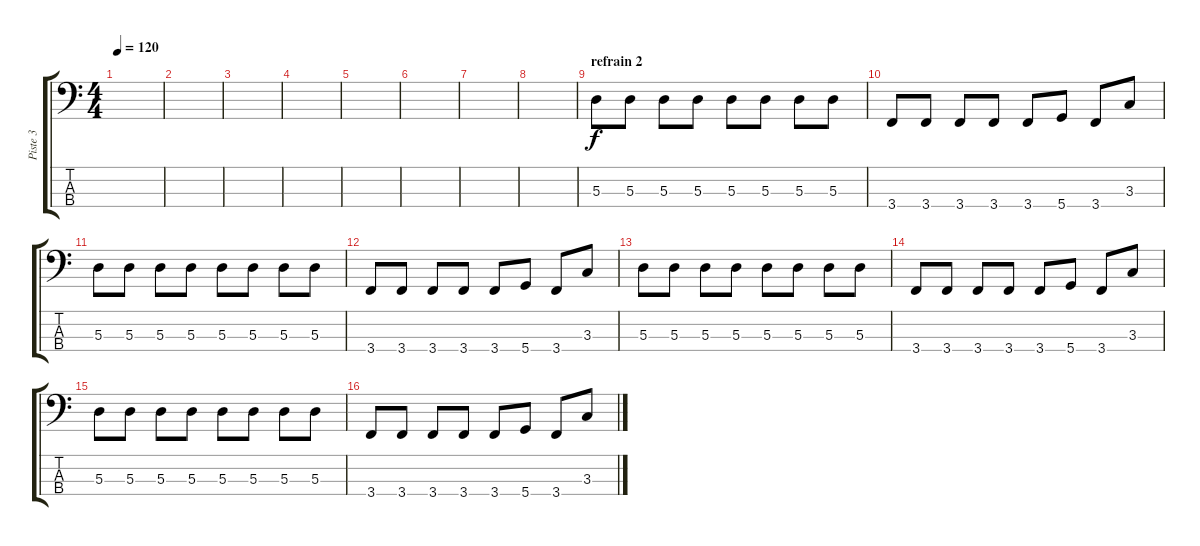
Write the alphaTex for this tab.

\track ("Piste 3" "Piste 3") {instrument electricbasspick}
\staff {score tabs}
\tuning (G2 D2 A1 D1) {hide}
\ts (4 4)
\tempo 120
\clef f4
\ks c
|
|
|
|
|
|
|
|
\section ("" "refrain 2")
5.3.8 5.3.8 5.3.8 5.3.8 5.3.8 5.3.8 5.3.8 5.3.8 |
3.4.8 3.4.8 3.4.8 3.4.8 3.4.8 5.4.8 3.4.8 3.3.8 |
5.3.8 5.3.8 5.3.8 5.3.8 5.3.8 5.3.8 5.3.8 5.3.8 |
3.4.8 3.4.8 3.4.8 3.4.8 3.4.8 5.4.8 3.4.8 3.3.8 |
5.3.8 5.3.8 5.3.8 5.3.8 5.3.8 5.3.8 5.3.8 5.3.8 |
3.4.8 3.4.8 3.4.8 3.4.8 3.4.8 5.4.8 3.4.8 3.3.8 |
5.3.8 5.3.8 5.3.8 5.3.8 5.3.8 5.3.8 5.3.8 5.3.8 |
3.4.8 3.4.8 3.4.8 3.4.8 3.4.8 5.4.8 3.4.8 3.3.8
